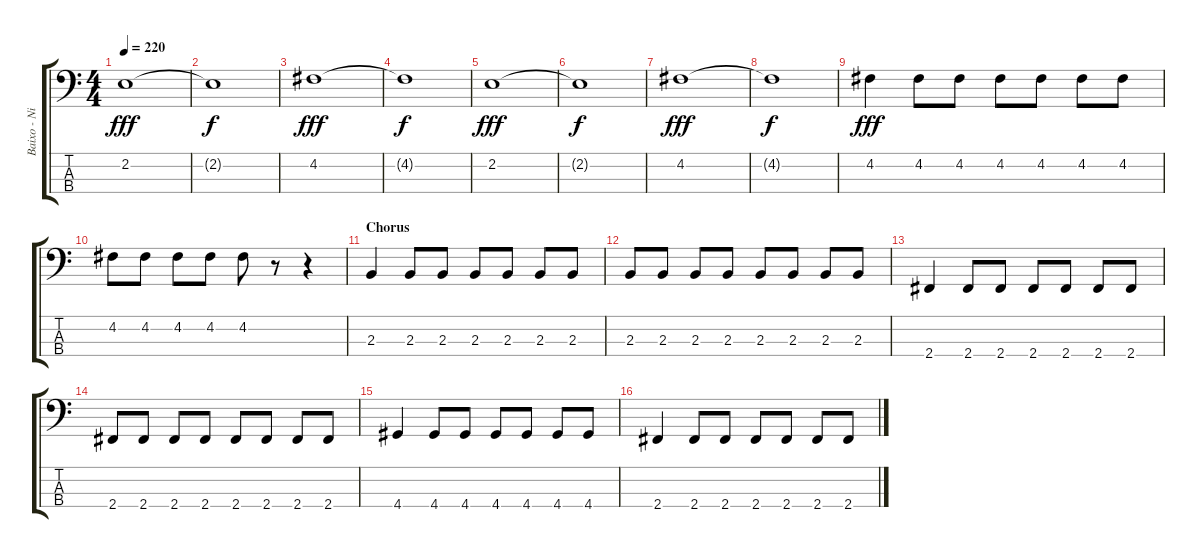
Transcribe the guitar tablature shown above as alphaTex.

\track ("Baixo - Nikola" "Baixo - Ni") {instrument electricbasspick}
\staff {score tabs}
\tuning (G2 D2 A1 E1) {hide}
\ts (4 4)
\tempo 220
\clef f4
\ks c
2.2.1{dy fff} |
2.2{t}.1{dy f} |
4.2.1{dy fff} |
4.2{t}.1{dy f} |
2.2.1{dy fff} |
2.2{t}.1{dy f} |
4.2.1{dy fff} |
4.2{t}.1{dy f} |
4.2.4{dy fff} 4.2.8 4.2.8 4.2.8 4.2.8 4.2.8 4.2.8 |
4.2.8 4.2.8 4.2.8 4.2.8 4.2.8 r.8 r.4 |
\section ("" "Chorus")
2.3.4 2.3.8 2.3.8 2.3.8 2.3.8 2.3.8 2.3.8 |
2.3.8 2.3.8 2.3.8 2.3.8 2.3.8 2.3.8 2.3.8 2.3.8 |
2.4.4 2.4.8 2.4.8 2.4.8 2.4.8 2.4.8 2.4.8 |
2.4.8 2.4.8 2.4.8 2.4.8 2.4.8 2.4.8 2.4.8 2.4.8 |
4.4.4 4.4.8 4.4.8 4.4.8 4.4.8 4.4.8 4.4.8 |
2.4.4 2.4.8 2.4.8 2.4.8 2.4.8 2.4.8 2.4.8
